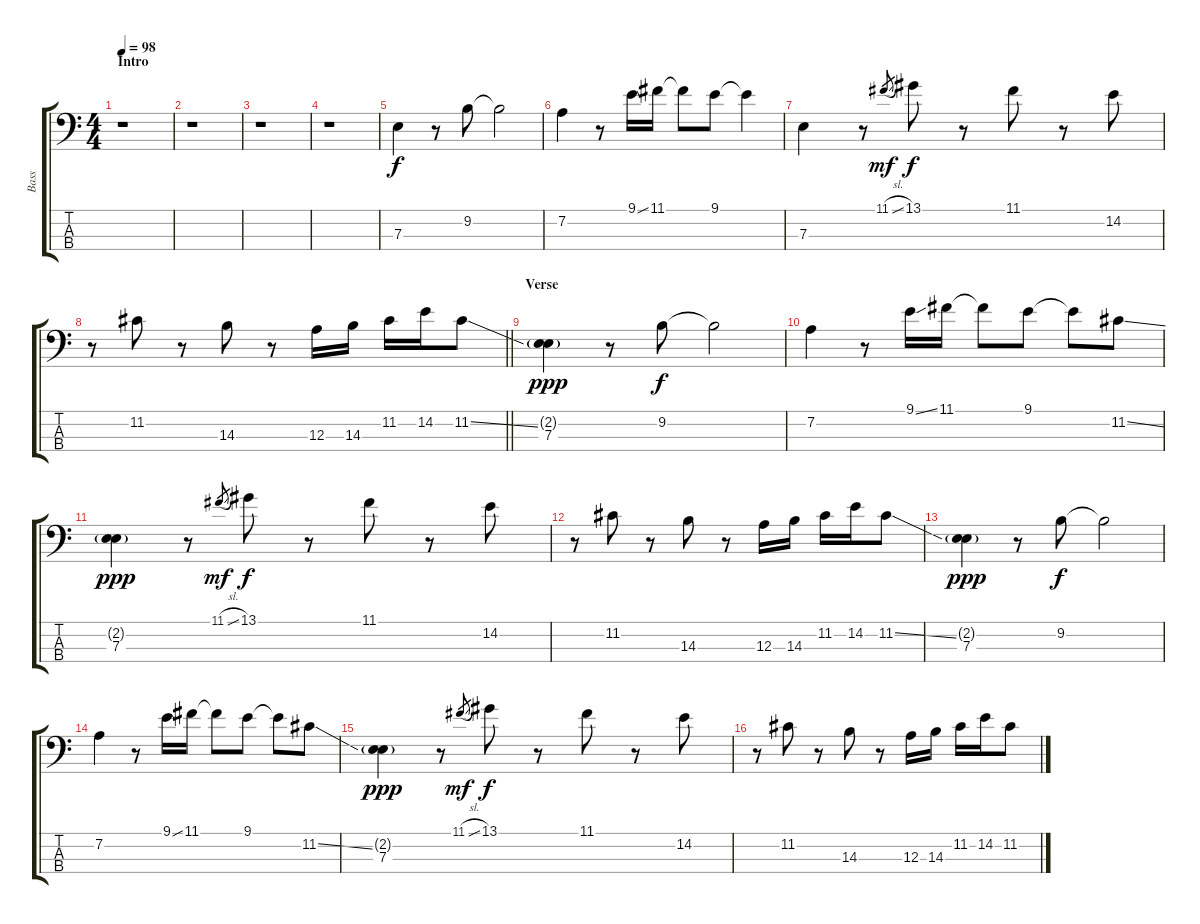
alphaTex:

\track ("Bass" "Bass") {instrument electricbassfinger}
\staff {score tabs}
\tuning (G2 D2 A1 E1) {hide}
\ts (4 4)
\section ("" "Intro")
\tempo 98
\clef f4
\ks c
r.1{dy f instrument electricbassfinger} |
r.1 |
r.1 |
r.1 |
7.3.4 r.8 9.2.8 9.2{t}.2 |
7.2.4 r.8 9.1{ss}.16 11.1.16 11.1{t}.8 9.1.8 9.1{t}.4 |
7.3.4 r.8 11.1{sl}.8{gr dy mf} 13.1.8{dy f} r.8 11.1.8 r.8 14.2.8 |
\barLineRight lightlight
r.8 11.2.8 r.8 14.3.8 r.8 12.3.16 14.3.16 11.2.16 14.2.16 11.2{ss}.8 |
\section ("" "Verse")
(2.2{g} 7.3).4{dy ppp} r.8 9.2.8{dy f} 9.2{t}.2 |
7.2.4 r.8 9.1{ss}.16 11.1.16 11.1{t}.8 9.1.8 9.1{t}.8 11.2{ss}.8 |
(2.2{g} 7.3).4{dy ppp} r.8 11.1{sl}.8{gr dy mf} 13.1.8{dy f} r.8 11.1.8 r.8 14.2.8 |
r.8 11.2.8 r.8 14.3.8 r.8 12.3.16 14.3.16 11.2.16 14.2.16 11.2{ss}.8 |
(2.2{g} 7.3).4{dy ppp} r.8 9.2.8{dy f} 9.2{t}.2 |
7.2.4 r.8 9.1{ss}.16 11.1.16 11.1{t}.8 9.1.8 9.1{t}.8 11.2{ss}.8 |
(2.2{g} 7.3).4{dy ppp} r.8 11.1{sl}.8{gr dy mf} 13.1.8{dy f} r.8 11.1.8 r.8 14.2.8 |
r.8 11.2.8 r.8 14.3.8 r.8 12.3.16 14.3.16 11.2.16 14.2.16 11.2{ss}.8
